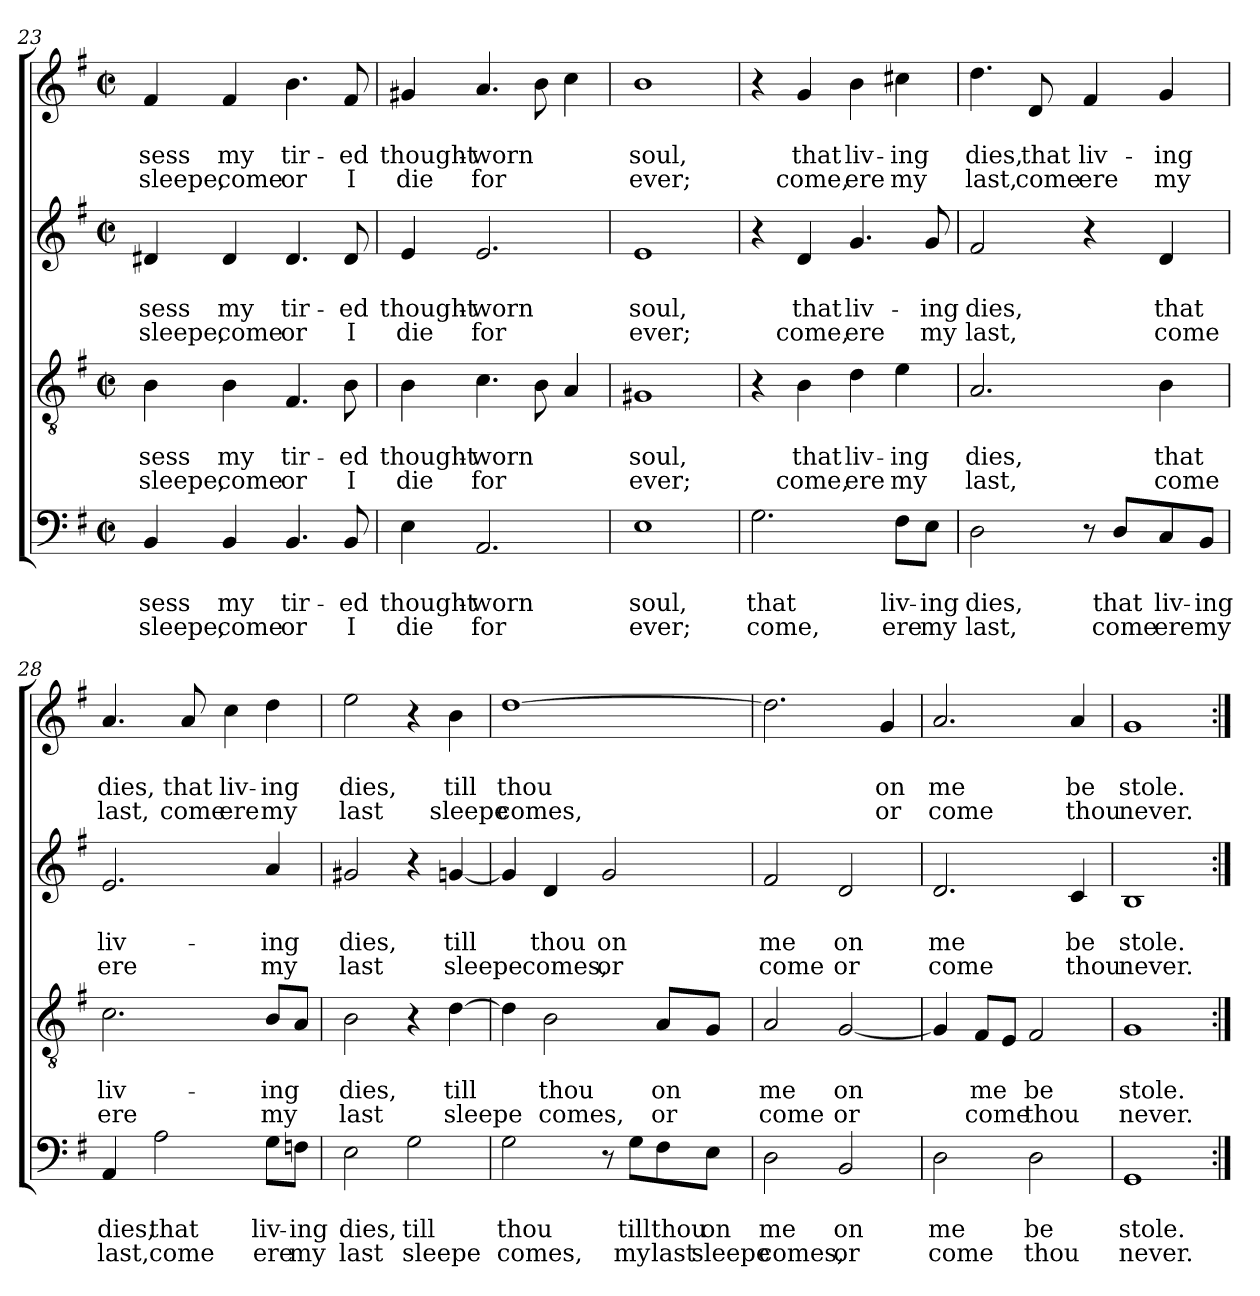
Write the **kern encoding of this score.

**kern	**text	**text	**text	**kern	**text	**text	**text	**kern	**text	**text	**text	**kern	**text	**text	**text
*part4	*part4	*part4	*part4	*part3	*part3	*part3	*part3	*part2	*part2	*part2	*part2	*part1	*part1	*part1	*part1
*staff4	*staff4	*staff4	*staff4	*staff3	*staff3	*staff3	*staff3	*staff2	*staff2	*staff2	*staff2	*staff1	*staff1	*staff1	*staff1
!!LO:LB:g=z
*clefF4	*	*	*	*clefGv2	*	*	*	*clefG2	*	*	*	*clefG2	*	*	*
*k[f#]	*	*	*	*k[f#]	*	*	*	*k[f#]	*	*	*	*k[f#]	*	*	*
*G:	*	*	*	*G:	*	*	*	*G:	*	*	*	*G:	*	*	*
*M2/2	*	*	*	*M2/2	*	*	*	*M2/2	*	*	*	*M2/2	*	*	*
*met(c|)	*	*	*	*met(c|)	*	*	*	*met(c|)	*	*	*	*met(c|)	*	*	*
=23	=23	=23	=23	=23	=23	=23	=23	=23	=23	=23	=23	=23	=23	=23	=23
!	!	!LO:LY:b	!LO:LY:b	!	!	!LO:LY:b	!LO:LY:b	!	!	!LO:LY:b	!LO:LY:b	!	!	!LO:LY:b	!LO:LY:b
4BB/	.	-sess	sleepe,	4B\	.	-sess	sleepe,	4d#X/	.	-sess	sleepe,	4f#/	.	-sess	sleepe,
!	!	!LO:LY:b	!LO:LY:b	!	!	!LO:LY:b	!LO:LY:b	!	!	!LO:LY:b	!LO:LY:b	!	!	!LO:LY:b	!LO:LY:b
4BB/	.	my	come	4B\	.	my	come	4d#/	.	my	come	4f#/	.	my	come
!	!	!LO:LY:b	!LO:LY:b	!	!	!LO:LY:b	!LO:LY:b	!	!	!LO:LY:b	!LO:LY:b	!	!	!LO:LY:b	!LO:LY:b
4.BB/	.	tir-	or	4.F#/	.	tir-	or	4.d#/	.	tir-	or	4.b\	.	tir-	or
!	!	!LO:LY:b	!LO:LY:b	!	!	!LO:LY:b	!LO:LY:b	!	!	!LO:LY:b	!LO:LY:b	!	!	!LO:LY:b	!LO:LY:b
8BB/	.	-ed	I	8B\	.	-ed	I	8d#/	.	-ed	I	8f#/	.	-ed	I
=24	=24	=24	=24	=24	=24	=24	=24	=24	=24	=24	=24	=24	=24	=24	=24
!	!	!LO:LY:b	!LO:LY:b	!	!	!LO:LY:b	!LO:LY:b	!	!	!LO:LY:b	!LO:LY:b	!	!	!LO:LY:b	!LO:LY:b
4E\	.	thought-	die	4B\	.	thought-	die	4e/	.	thought-	die	4g#X/	.	thought-	die
!	!	!LO:LY:b	!LO:LY:b	!	!	!LO:LY:b	!LO:LY:b	!	!	!LO:LY:b	!LO:LY:b	!	!	!LO:LY:b	!LO:LY:b
2.AA/	.	-worn	for	4.c\	.	-worn	for	2.e/	.	-worn	for	4.a/	.	-worn	for
.	.	.	.	8B\	.	.	.	.	.	.	.	8b\	.	.	.
.	.	.	.	4A/	.	.	.	.	.	.	.	4cc\	.	.	.
=25	=25	=25	=25	=25	=25	=25	=25	=25	=25	=25	=25	=25	=25	=25	=25
!	!	!LO:LY:b	!LO:LY:b	!	!	!LO:LY:b	!LO:LY:b	!	!	!LO:LY:b	!LO:LY:b	!	!	!LO:LY:b	!LO:LY:b
1E	.	soul,	ever;	1G#X	.	soul,	ever;	1e	.	soul,	ever;	1b	.	soul,	ever;
=26	=26	=26	=26	=26	=26	=26	=26	=26	=26	=26	=26	=26	=26	=26	=26
!	!	!LO:LY:b	!LO:LY:b	!	!	!	!	!	!	!	!	!	!	!	!
2.G\	.	that	come,	4r	.	.	.	4r	.	.	.	4r	.	.	.
!	!	!	!	!	!	!LO:LY:b	!LO:LY:b	!	!	!LO:LY:b	!LO:LY:b	!	!	!LO:LY:b	!LO:LY:b
.	.	.	.	4B\	.	that	come,	4d/	.	that	come,	4g/	.	that	come,
!	!	!	!	!	!	!LO:LY:b	!LO:LY:b	!	!	!LO:LY:b	!LO:LY:b	!	!	!LO:LY:b	!LO:LY:b
.	.	.	.	4d\	.	liv-	ere	4.g/	.	liv-	ere	4b\	.	liv-	ere
!	!	!LO:LY:b	!LO:LY:b	!	!	!LO:LY:b	!LO:LY:b	!	!	!	!	!	!	!LO:LY:b	!LO:LY:b
8F#\L	.	liv-	ere	4e\	.	-ing	my	.	.	.	.	4cc#X\	.	-ing	my
!	!	!LO:LY:b	!LO:LY:b	!	!	!	!	!	!	!LO:LY:b	!LO:LY:b	!	!	!	!
8E\J	.	-ing	my	.	.	.	.	8g/	.	-ing	my	.	.	.	.
=27	=27	=27	=27	=27	=27	=27	=27	=27	=27	=27	=27	=27	=27	=27	=27
!	!	!LO:LY:b	!LO:LY:b	!	!	!LO:LY:b	!LO:LY:b	!	!	!LO:LY:b	!LO:LY:b	!	!	!LO:LY:b	!LO:LY:b
2D\	.	dies,	last,	2.A/	.	dies,	last,	2f#/	.	dies,	last,	4.dd\	.	dies,	last,
!	!	!	!	!	!	!	!	!	!	!	!	!	!	!LO:LY:b	!LO:LY:b
.	.	.	.	.	.	.	.	.	.	.	.	8d/	.	that	come
!	!	!	!	!	!	!	!	!	!	!	!	!	!	!LO:LY:b	!LO:LY:b
8r	.	.	.	.	.	.	.	4r	.	.	.	4f#/	.	liv-	ere
!	!	!LO:LY:b	!LO:LY:b	!	!	!	!	!	!	!	!	!	!	!	!
8D/L	.	that	come	.	.	.	.	.	.	.	.	.	.	.	.
!	!	!LO:LY:b	!LO:LY:b	!	!	!LO:LY:b	!LO:LY:b	!	!	!LO:LY:b	!LO:LY:b	!	!	!LO:LY:b	!LO:LY:b
8C/	.	liv-	ere	4B\	.	that	come	4d/	.	that	come	4g/	.	-ing	my
!	!	!LO:LY:b	!LO:LY:b	!	!	!	!	!	!	!	!	!	!	!	!
8BB/J	.	-ing	my	.	.	.	.	.	.	.	.	.	.	.	.
!!LO:LB:g=z
=28	=28	=28	=28	=28	=28	=28	=28	=28	=28	=28	=28	=28	=28	=28	=28
!	!	!LO:LY:b	!LO:LY:b	!	!	!LO:LY:b	!LO:LY:b	!	!	!LO:LY:b	!LO:LY:b	!	!	!LO:LY:b	!LO:LY:b
4AA/	.	dies,	last,	2.c\	.	liv-	ere	2.e/	.	liv-	ere	4.a/	.	dies,	last,
!	!	!LO:LY:b	!LO:LY:b	!	!	!	!	!	!	!	!	!	!	!	!
2A\	.	that	come	.	.	.	.	.	.	.	.	.	.	.	.
!	!	!	!	!	!	!	!	!	!	!	!	!	!	!LO:LY:b	!LO:LY:b
.	.	.	.	.	.	.	.	.	.	.	.	8a/	.	that	come
!	!	!	!	!	!	!	!	!	!	!	!	!	!	!LO:LY:b	!LO:LY:b
.	.	.	.	.	.	.	.	.	.	.	.	4cc\	.	liv-	ere
!	!	!LO:LY:b	!LO:LY:b	!	!	!LO:LY:b	!LO:LY:b	!	!	!LO:LY:b	!LO:LY:b	!	!	!LO:LY:b	!LO:LY:b
8G\L	.	liv-	ere	8B/L	.	-ing	my	4a/	.	-ing	my	4dd\	.	-ing	my
!	!	!LO:LY:b	!LO:LY:b	!	!	!	!	!	!	!	!	!	!	!	!
8Fn\J	.	-ing	my	8A/J	.	.	.	.	.	.	.	.	.	.	.
=29	=29	=29	=29	=29	=29	=29	=29	=29	=29	=29	=29	=29	=29	=29	=29
!	!	!LO:LY:b	!LO:LY:b	!	!	!LO:LY:b	!LO:LY:b	!	!	!LO:LY:b	!LO:LY:b	!	!	!LO:LY:b	!LO:LY:b
2E\	.	dies,	last	2B\	.	dies,	last	2g#X/	.	dies,	last	2ee\	.	dies,	last
!	!	!LO:LY:b	!LO:LY:b	!	!	!	!	!	!	!	!	!	!	!	!
2G\	.	till	sleepe	4r	.	.	.	4r	.	.	.	4r	.	.	.
!	!	!	!	!	!	!LO:LY:b	!LO:LY:b	!	!	!LO:LY:b	!LO:LY:b	!	!	!LO:LY:b	!LO:LY:b
.	.	.	.	[4d\	.	till	sleepe	[4gn/	.	till	sleepe	4b\	.	till	sleepe
=30	=30	=30	=30	=30	=30	=30	=30	=30	=30	=30	=30	=30	=30	=30	=30
!	!	!LO:LY:b	!LO:LY:b	!	!	!	!	!	!	!	!	!	!	!LO:LY:b	!LO:LY:b
2G\	.	thou	comes,	4d\]	.	.	.	4g/]	.	.	.	[1dd	.	thou	comes,
!	!	!	!	!	!	!LO:LY:b	!LO:LY:b	!	!	!LO:LY:b	!LO:LY:b	!	!	!	!
.	.	.	.	2B\	.	thou	comes,	4d/	.	thou	comes,	.	.	.	.
!	!	!	!	!	!	!	!	!	!	!LO:LY:b	!LO:LY:b	!	!	!	!
8r	.	.	.	.	.	.	.	2g/	.	on	or	.	.	.	.
!	!	!LO:LY:b	!LO:LY:b	!	!	!	!	!	!	!	!	!	!	!	!
8G\L	.	till	my	.	.	.	.	.	.	.	.	.	.	.	.
!	!	!LO:LY:b	!LO:LY:b	!	!	!LO:LY:b	!LO:LY:b	!	!	!	!	!	!	!	!
8F#\	.	thou	last	8A/L	.	on	or	.	.	.	.	.	.	.	.
!	!	!LO:LY:b	!LO:LY:b	!	!	!	!	!	!	!	!	!	!	!	!
8E\J	.	on	sleepe	8G/J	.	.	.	.	.	.	.	.	.	.	.
=31	=31	=31	=31	=31	=31	=31	=31	=31	=31	=31	=31	=31	=31	=31	=31
!	!	!LO:LY:b	!LO:LY:b	!	!	!LO:LY:b	!LO:LY:b	!	!	!LO:LY:b	!LO:LY:b	!	!	!	!
2D\	.	me	comes,	2A/	.	me	come	2f#/	.	me	come	2.dd\]	.	.	.
!	!	!LO:LY:b	!LO:LY:b	!	!	!LO:LY:b	!LO:LY:b	!	!	!LO:LY:b	!LO:LY:b	!	!	!	!
2BB/	.	on	or	[2G/	.	on	or	2d/	.	on	or	.	.	.	.
!	!	!	!	!	!	!	!	!	!	!	!	!	!	!LO:LY:b	!LO:LY:b
.	.	.	.	.	.	.	.	.	.	.	.	4g/	.	on	or
=32	=32	=32	=32	=32	=32	=32	=32	=32	=32	=32	=32	=32	=32	=32	=32
!	!	!LO:LY:b	!LO:LY:b	!	!	!	!	!	!	!LO:LY:b	!LO:LY:b	!	!	!LO:LY:b	!LO:LY:b
2D\	.	me	come	4G/]	.	.	.	2.d/	.	me	come	2.a/	.	me	come
!	!	!	!	!	!	!LO:LY:b	!LO:LY:b	!	!	!	!	!	!	!	!
.	.	.	.	8F#/L	.	me	come	.	.	.	.	.	.	.	.
.	.	.	.	8E/J	.	.	.	.	.	.	.	.	.	.	.
!	!	!LO:LY:b	!LO:LY:b	!	!	!LO:LY:b	!LO:LY:b	!	!	!	!	!	!	!	!
2D\	.	be	thou	2F#/	.	be	thou	.	.	.	.	.	.	.	.
!	!	!	!	!	!	!	!	!	!	!LO:LY:b	!LO:LY:b	!	!	!LO:LY:b	!LO:LY:b
.	.	.	.	.	.	.	.	4c/	.	be	thou	4a/	.	be	thou
=33	=33	=33	=33	=33	=33	=33	=33	=33	=33	=33	=33	=33	=33	=33	=33
!	!	!LO:LY:b	!LO:LY:b	!	!	!LO:LY:b	!LO:LY:b	!	!	!LO:LY:b	!LO:LY:b	!	!	!LO:LY:b	!LO:LY:b
1GG	.	stole.	never.	1G	.	stole.	never.	1B	.	stole.	never.	1g	.	stole.	never.
=:|!	=:|!	=:|!	=:|!	=:|!	=:|!	=:|!	=:|!	=:|!	=:|!	=:|!	=:|!	=:|!	=:|!	=:|!	=:|!
*-	*-	*-	*-	*-	*-	*-	*-	*-	*-	*-	*-	*-	*-	*-	*-
